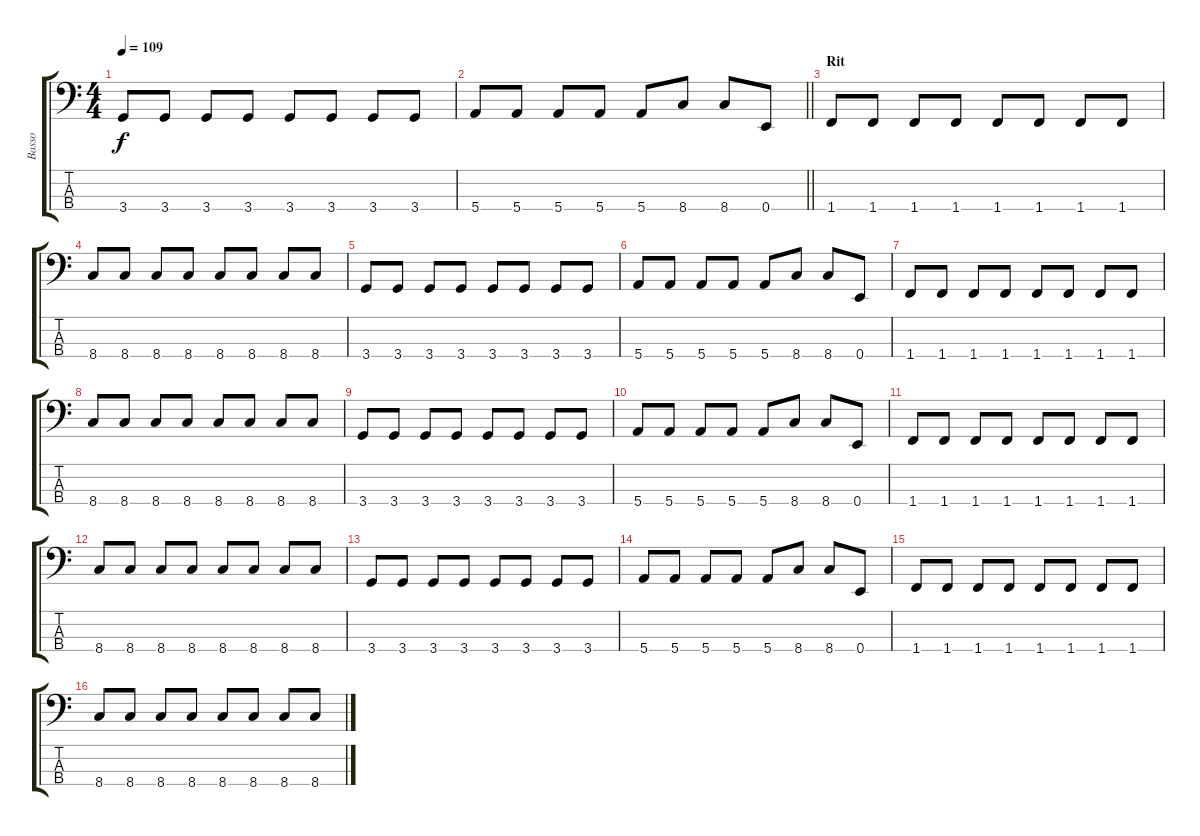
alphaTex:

\track ("Basso" "Basso") {instrument electricbassfinger}
\staff {score tabs}
\tuning (G2 D2 A1 E1) {hide}
\ts (4 4)
\tempo 109
\clef f4
\ks c
3.4.8{dy f} 3.4.8 3.4.8 3.4.8 3.4.8 3.4.8 3.4.8 3.4.8 |
\barLineRight lightlight
5.4.8 5.4.8 5.4.8 5.4.8 5.4.8 8.4.8 8.4.8 0.4.8 |
\section ("" "Rit")
1.4.8 1.4.8 1.4.8 1.4.8 1.4.8 1.4.8 1.4.8 1.4.8 |
8.4.8 8.4.8 8.4.8 8.4.8 8.4.8 8.4.8 8.4.8 8.4.8 |
3.4.8 3.4.8 3.4.8 3.4.8 3.4.8 3.4.8 3.4.8 3.4.8 |
5.4.8 5.4.8 5.4.8 5.4.8 5.4.8 8.4.8 8.4.8 0.4.8 |
1.4.8 1.4.8 1.4.8 1.4.8 1.4.8 1.4.8 1.4.8 1.4.8 |
8.4.8 8.4.8 8.4.8 8.4.8 8.4.8 8.4.8 8.4.8 8.4.8 |
3.4.8 3.4.8 3.4.8 3.4.8 3.4.8 3.4.8 3.4.8 3.4.8 |
5.4.8 5.4.8 5.4.8 5.4.8 5.4.8 8.4.8 8.4.8 0.4.8 |
1.4.8 1.4.8 1.4.8 1.4.8 1.4.8 1.4.8 1.4.8 1.4.8 |
8.4.8 8.4.8 8.4.8 8.4.8 8.4.8 8.4.8 8.4.8 8.4.8 |
3.4.8 3.4.8 3.4.8 3.4.8 3.4.8 3.4.8 3.4.8 3.4.8 |
5.4.8 5.4.8 5.4.8 5.4.8 5.4.8 8.4.8 8.4.8 0.4.8 |
1.4.8 1.4.8 1.4.8 1.4.8 1.4.8 1.4.8 1.4.8 1.4.8 |
8.4.8 8.4.8 8.4.8 8.4.8 8.4.8 8.4.8 8.4.8 8.4.8
